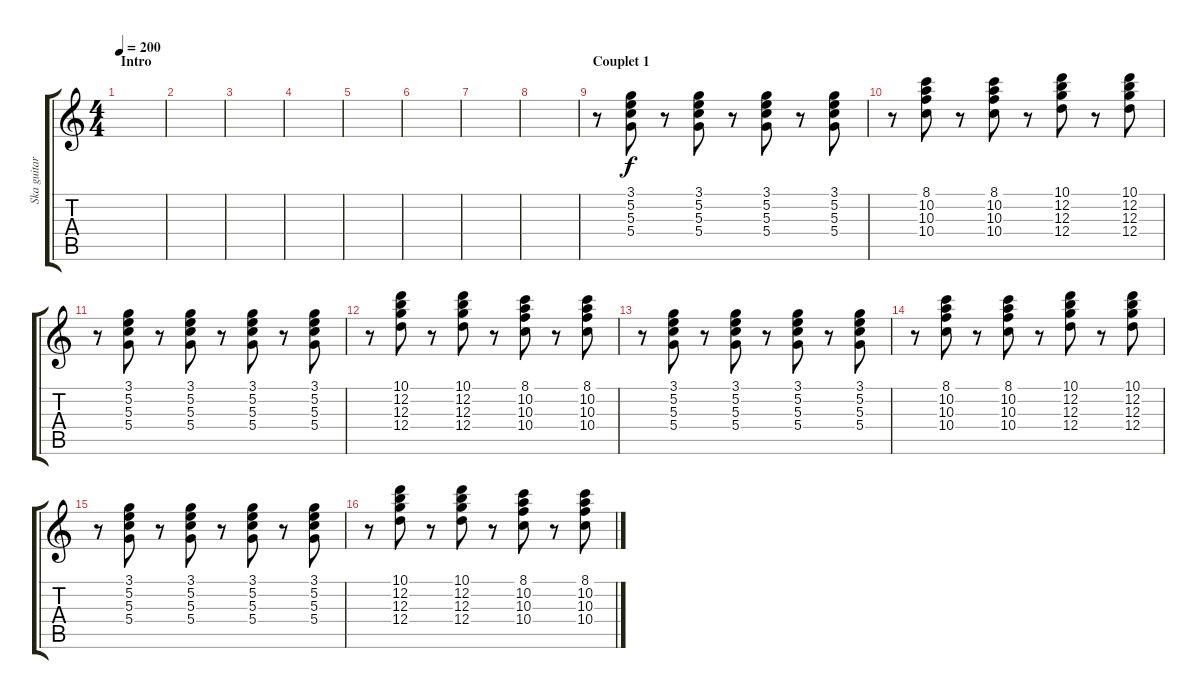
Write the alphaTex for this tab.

\track ("Ska guitar" "Ska guitar") {instrument electricguitarjazz}
\staff {score tabs}
\tuning (E4 B3 G3 D3 A2 E2) {hide}
\ts (4 4)
\section ("" "Intro")
\tempo 200
\clef g2
\ks c
|
|
|
|
|
|
|
|
\section ("" "Couplet 1")
r.8 (3.1 5.2 5.3 5.4).8 r.8 (3.1 5.2 5.3 5.4).8 r.8 (3.1 5.2 5.3 5.4).8 r.8 (3.1 5.2 5.3 5.4).8 |
r.8 (8.1 10.2 10.3 10.4).8 r.8 (8.1 10.2 10.3 10.4).8 r.8 (10.1 12.2 12.3 12.4).8 r.8 (10.1 12.2 12.3 12.4).8 |
r.8 (3.1 5.2 5.3 5.4).8 r.8 (3.1 5.2 5.3 5.4).8 r.8 (3.1 5.2 5.3 5.4).8 r.8 (3.1 5.2 5.3 5.4).8 |
r.8 (10.1 12.2 12.3 12.4).8 r.8 (10.1 12.2 12.3 12.4).8 r.8 (8.1 10.2 10.3 10.4).8 r.8 (8.1 10.2 10.3 10.4).8 |
r.8 (3.1 5.2 5.3 5.4).8 r.8 (3.1 5.2 5.3 5.4).8 r.8 (3.1 5.2 5.3 5.4).8 r.8 (3.1 5.2 5.3 5.4).8 |
r.8 (8.1 10.2 10.3 10.4).8 r.8 (8.1 10.2 10.3 10.4).8 r.8 (10.1 12.2 12.3 12.4).8 r.8 (10.1 12.2 12.3 12.4).8 |
r.8 (3.1 5.2 5.3 5.4).8 r.8 (3.1 5.2 5.3 5.4).8 r.8 (3.1 5.2 5.3 5.4).8 r.8 (3.1 5.2 5.3 5.4).8 |
r.8 (10.1 12.2 12.3 12.4).8 r.8 (10.1 12.2 12.3 12.4).8 r.8 (8.1 10.2 10.3 10.4).8 r.8 (8.1 10.2 10.3 10.4).8
